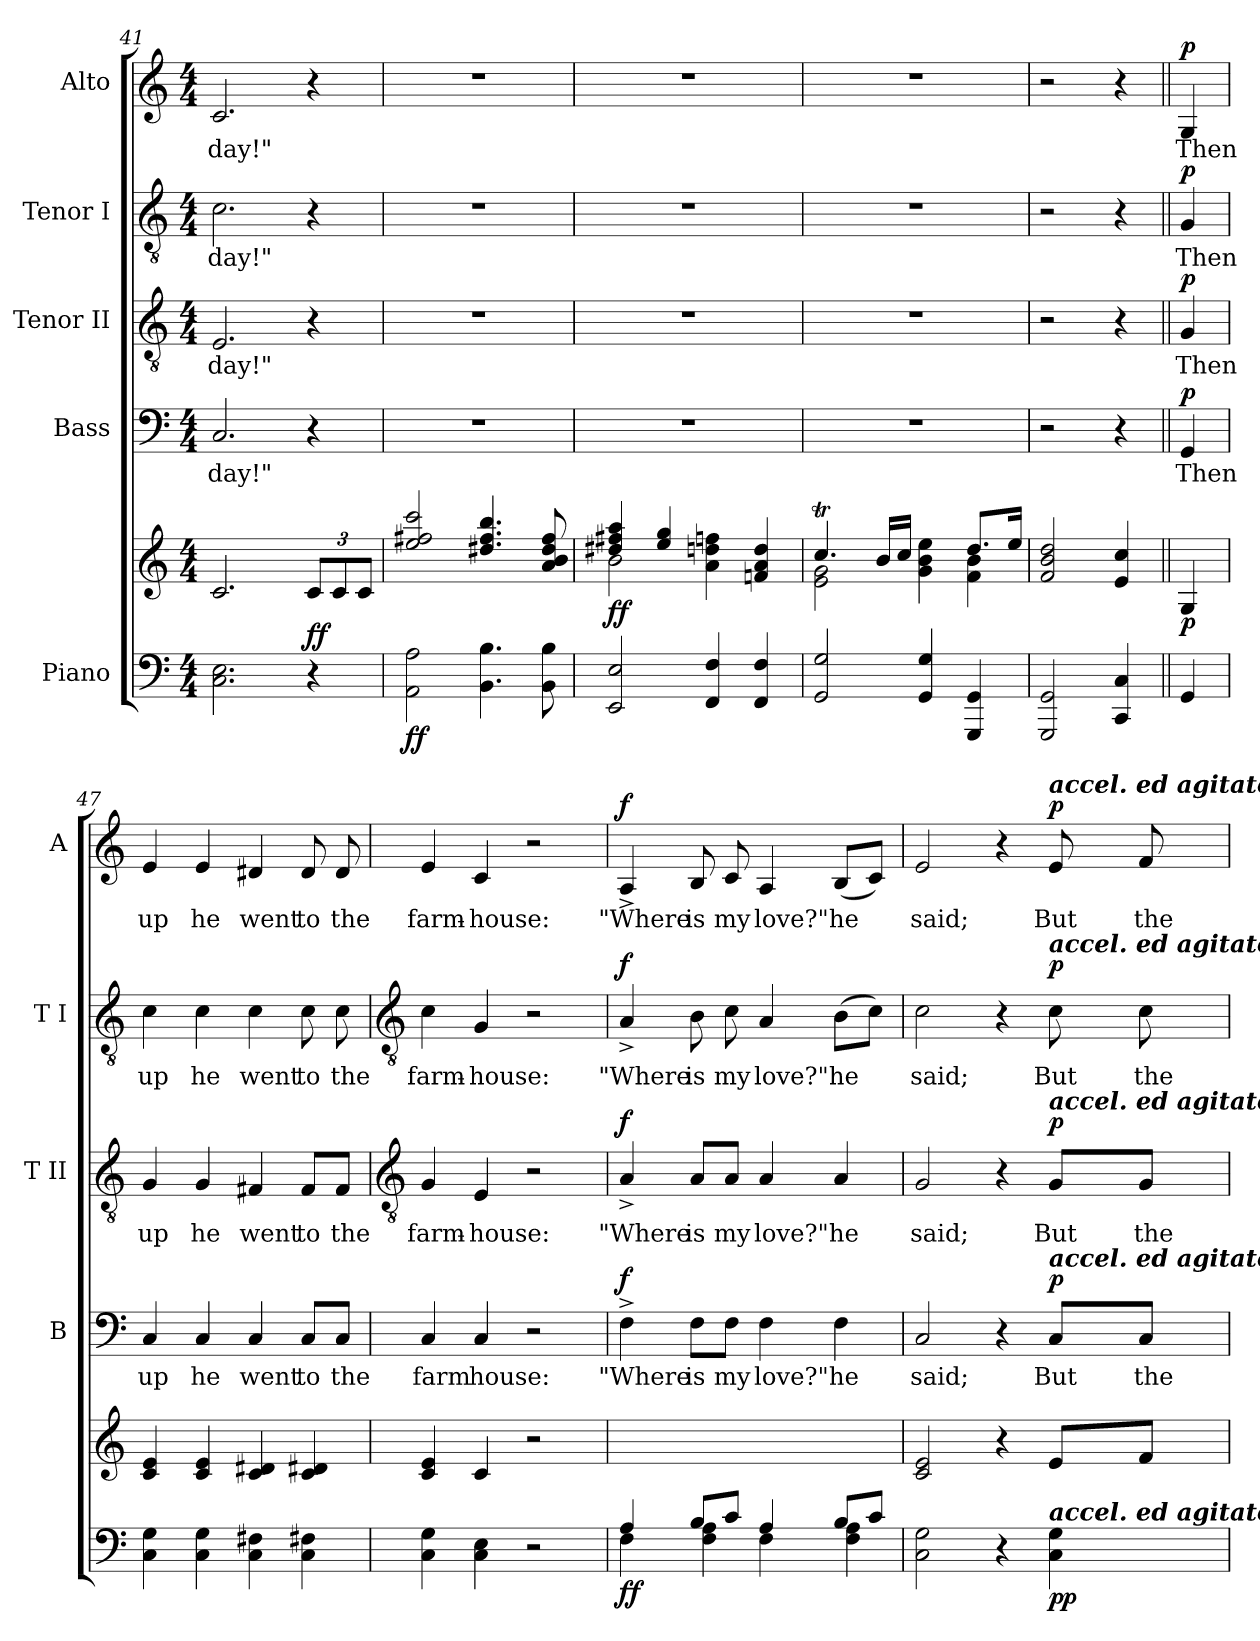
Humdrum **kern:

**kern	**kern	**dynam	**kern	**text	**dynam	**kern	**text	**dynam	**kern	**text	**dynam	**kern	**text	**dynam
*part5	*part5	*part5	*part4	*part4	*part4	*part3	*part3	*part3	*part2	*part2	*part2	*part1	*part1	*part1
*staff6	*staff5	*staff5/6	*staff4	*staff4	*staff4	*staff3	*staff3	*staff3	*staff2	*staff2	*staff2	*staff1	*staff1	*staff1
*I"Piano	*	*	*I"Bass	*	*	*I"Tenor II	*	*	*I"Tenor I	*	*	*I"Alto	*	*
*	*	*	*I'B	*	*	*I'T II	*	*	*I'T I	*	*	*I'A	*	*
*clefF4	*clefG2	*	*clefF4	*	*	*clefGv2	*	*	*clefGv2	*	*	*clefG2	*	*
*k[]	*k[]	*	*k[]	*	*	*k[]	*	*	*k[]	*	*	*k[]	*	*
*C:	*C:	*	*C:	*	*	*C:	*	*	*C:	*	*	*C:	*	*
*M4/4	*M4/4	*	*M4/4	*	*	*M4/4	*	*	*M4/4	*	*	*M4/4	*	*
=41	=41	=41	=41	=41	=41	=41	=41	=41	=41	=41	=41	=41	=41	=41
*	*^	*	*	*	*	*	*	*	*	*	*	*	*	*
!	!	!	!	!	!LO:LY:b	!	!	!LO:LY:b	!	!	!LO:LY:b	!	!	!LO:LY:b	!
2.C 2.E	2.c	1ryy	.	2.C	-day!"	.	2.E	-day!"	.	2.c	-day!"	.	2.c	-day!"	.
!	!	!	!LO:DY:b	!	!	!	!	!	!	!	!	!	!	!	!
4r	12cL	.	ff	4r	.	.	4r	.	.	4r	.	.	4r	.	.
.	12c	.	.	.	.	.	.	.	.	.	.	.	.	.	.
.	12cJ	.	.	.	.	.	.	.	.	.	.	.	.	.	.
=42	=42	=42	=42	=42	=42	=42	=42	=42	=42	=42	=42	=42	=42	=42	=42
!	!	!	!LO:DY:b=2	!	!	!	!	!	!	!	!	!	!	!	!
2AA 2A	2ee 2ff#X 2ccc	1ryy	ff	1r	.	.	1r	.	.	1r	.	.	1r	.	.
4.BB 4.B	4.dd#X 4.ff# 4.bb	.	.	.	.	.	.	.	.	.	.	.	.	.	.
8BB 8B	8a 8b 8dd# 8ff#	.	.	.	.	.	.	.	.	.	.	.	.	.	.
=43	=43	=43	=43	=43	=43	=43	=43	=43	=43	=43	=43	=43	=43	=43	=43
!	!	!	!LO:DY:b	!	!	!	!	!	!	!	!	!	!	!	!
2EE 2E	4dd#X/ 4ff#X/ 4aa/	2b\	ff	1r	.	.	1r	.	.	1r	.	.	1r	.	.
.	4ee/ 4gg/	.	.	.	.	.	.	.	.	.	.	.	.	.	.
4FF 4F	4a 4ddn 4ffn	2ryy	.	.	.	.	.	.	.	.	.	.	.	.	.
4FF 4F	4fn 4a 4dd	.	.	.	.	.	.	.	.	.	.	.	.	.	.
=44	=44	=44	=44	=44	=44	=44	=44	=44	=44	=44	=44	=44	=44	=44	=44
2GG 2G	4.ccT/	2e\ 2g\	.	1r	.	.	1r	.	.	1r	.	.	1r	.	.
.	16b/LL	.	.	.	.	.	.	.	.	.	.	.	.	.	.
.	16cc/JJ	.	.	.	.	.	.	.	.	.	.	.	.	.	.
4GG 4G	4g\ 4b\ 4ee\	4ryy	.	.	.	.	.	.	.	.	.	.	.	.	.
4GGG 4GG	8.dd/L	4f\ 4b\	.	.	.	.	.	.	.	.	.	.	.	.	.
.	16ee/J	.	.	.	.	.	.	.	.	.	.	.	.	.	.
=45	=45	=45	=45	=45	=45	=45	=45	=45	=45	=45	=45	=45	=45	=45	=45
2GGG 2GG	2f 2b 2dd	2.ryy	.	2r	.	.	2r	.	.	2r	.	.	2r	.	.
4CC 4C	4e 4cc	.	.	4r	.	.	4r	.	.	4r	.	.	4r	.	.
=46||	=46||	=46||	=46||	=46||	=46||	=46||	=46||	=46||	=46||	=46||	=46||	=46||	=46||	=46||	=46||
!	!	!	!LO:DY:b	!	!LO:LY:b	!LO:DY:b	!	!LO:LY:b	!LO:DY:b	!	!LO:LY:b	!LO:DY:b	!	!LO:LY:b	!LO:DY:b
4GG	4G	4ryy	p	4GG	Then	p	4G	Then	p	4G	Then	p	4G	Then	p
=47	=47	=47	=47	=47	=47	=47	=47	=47	=47	=47	=47	=47	=47	=47	=47
!	!	!	!	!	!LO:LY:b	!	!	!LO:LY:b	!	!	!LO:LY:b	!	!	!LO:LY:b	!
4C 4G	4c 4e	1ryy	.	4C	up	.	4G	up	.	4c	up	.	4e	up	.
!	!	!	!	!	!LO:LY:b	!	!	!LO:LY:b	!	!	!LO:LY:b	!	!	!LO:LY:b	!
4C 4G	4c 4e	.	.	4C	he	.	4G	he	.	4c	he	.	4e	he	.
!	!	!	!	!	!LO:LY:b	!	!	!LO:LY:b	!	!	!LO:LY:b	!	!	!LO:LY:b	!
4C 4F#X	4c 4d#X	.	.	4C	went	.	4F#X	went	.	4c	went	.	4d#X	went	.
!	!	!	!	!	!LO:LY:b	!	!	!LO:LY:b	!	!	!LO:LY:b	!	!	!LO:LY:b	!
4C 4F#X	4c 4d#X	.	.	8C/L	to	.	8F#/L	to	.	8c	to	.	8d#	to	.
!	!	!	!	!	!LO:LY:b	!	!	!LO:LY:b	!	!	!LO:LY:b	!	!	!LO:LY:b	!
.	.	.	.	8C/J	the	.	8F#/J	the	.	8c	the	.	8d#	the	.
*	*v	*v	*	*	*	*	*	*	*	*	*	*	*	*	*
!!LO:LB:g=z
=48	=48	=48	=48	=48	=48	=48	=48	=48	=48	=48	=48	=48	=48	=48
*	*	*	*	*	*	*clefGv2	*	*	*clefGv2	*	*	*	*	*
!	!	!	!	!LO:LY:b	!	!	!LO:LY:b	!	!	!LO:LY:b	!	!	!LO:LY:b	!
4C 4G	4c 4e	.	4C	farm	.	4G	farm-	.	4c	farm-	.	4e	farm-	.
!	!	!	!	!LO:LY:b	!	!	!LO:LY:b	!	!	!LO:LY:b	!	!	!LO:LY:b	!
4C 4E	4c	.	4C	house:	.	4E	-house:	.	4G	-house:	.	4c	-house:	.
2r	2r	.	2r	.	.	2r	.	.	2r	.	.	2r	.	.
=49	=49	=49	=49	=49	=49	=49	=49	=49	=49	=49	=49	=49	=49	=49
*^	*	*	*	*	*	*	*	*	*	*	*	*	*	*
!	!	!	!LO:DY:b=2	!	!LO:LY:b	!	!	!LO:LY:b	!	!	!LO:LY:b	!	!	!LO:LY:b	!
!	!	!	!LO:DY:n=1:b	!	!	!LO:DY:b	!	!	!LO:DY:b	!	!	!LO:DY:b	!	!	!LO:DY:b
4A/	4F	1ryy	f f	4F^	"Where	f	4A^	"Where	f	4A^	"Where	f	4A^	"Where	f
!	!	!	!	!	!LO:LY:b	!	!	!LO:LY:b	!	!	!LO:LY:b	!	!	!LO:LY:b	!
8B/L	4F 4A	.	.	8F\L	is	.	8A/L	is	.	8B	is	.	8B	is	.
!	!	!	!	!	!LO:LY:b	!	!	!LO:LY:b	!	!	!LO:LY:b	!	!	!LO:LY:b	!
8c/J	.	.	.	8F\J	my	.	8A/J	my	.	8c	my	.	8c	my	.
!	!	!	!	!	!LO:LY:b	!	!	!LO:LY:b	!	!	!LO:LY:b	!	!	!LO:LY:b	!
4A/	4F	.	.	4F	love?"	.	4A	love?"	.	4A	love?"	.	4A	love?"	.
!	!	!	!	!	!LO:LY:b	!	!	!LO:LY:b	!	!	!LO:LY:b	!	!	!LO:LY:b	!
8B/L	4F 4A	.	.	4F	he	.	4A	he	.	(>8BL	he	.	(<8BL	he	.
8c/J	.	.	.	.	.	.	.	.	.	8cJ)	.	.	8cJ)	.	.
*v	*v	*	*	*	*	*	*	*	*	*	*	*	*	*	*
=50	=50	=50	=50	=50	=50	=50	=50	=50	=50	=50	=50	=50	=50	=50
!	!	!	!	!LO:LY:b	!	!	!LO:LY:b	!	!	!LO:LY:b	!	!	!LO:LY:b	!
2C 2G	2c 2e	.	2C	said;	.	2G	said;	.	2c	said;	.	2e	said;	.
4r	4r	.	4r	.	.	4r	.	.	4r	.	.	4r	.	.
!	!	!	!	!	!	!	!	!	!	!	!	!LO:TX:a:Bi:t=accel. ed agitato	!	!
!	!	!	!	!	!	!	!	!	!LO:TX:a:Bi:t=accel. ed agitato	!	!	!	!	!
!	!	!	!	!	!	!LO:TX:a:Bi:t=accel. ed agitato	!	!	!	!	!	!	!	!
!	!	!	!LO:TX:a:Bi:t=accel. ed agitato	!	!	!	!	!	!	!	!	!	!	!
!LO:TX:a:Bi:t=accel. ed agitato	!	!	!	!	!	!	!	!	!	!	!	!	!	!
!	!	!LO:DY:b=2	!	!LO:LY:b	!	!	!LO:LY:b	!	!	!LO:LY:b	!	!	!LO:LY:b	!
!	!	!LO:DY:n=1:b	!	!	!LO:DY:b	!	!	!LO:DY:b	!	!	!LO:DY:b	!	!	!LO:DY:b
4C 4G	8eL	p p	8C/L	But	p	8G/L	But	p	8c	But	p	8e	But	p
!	!	!	!	!LO:LY:b	!	!	!LO:LY:b	!	!	!LO:LY:b	!	!	!LO:LY:b	!
.	8fJ	.	8C/J	the	.	8G/J	the	.	8c	the	.	8f	the	.
=	=	=	=	=	=	=	=	=	=	=	=	=	=	=
*-	*-	*-	*-	*-	*-	*-	*-	*-	*-	*-	*-	*-	*-	*-
